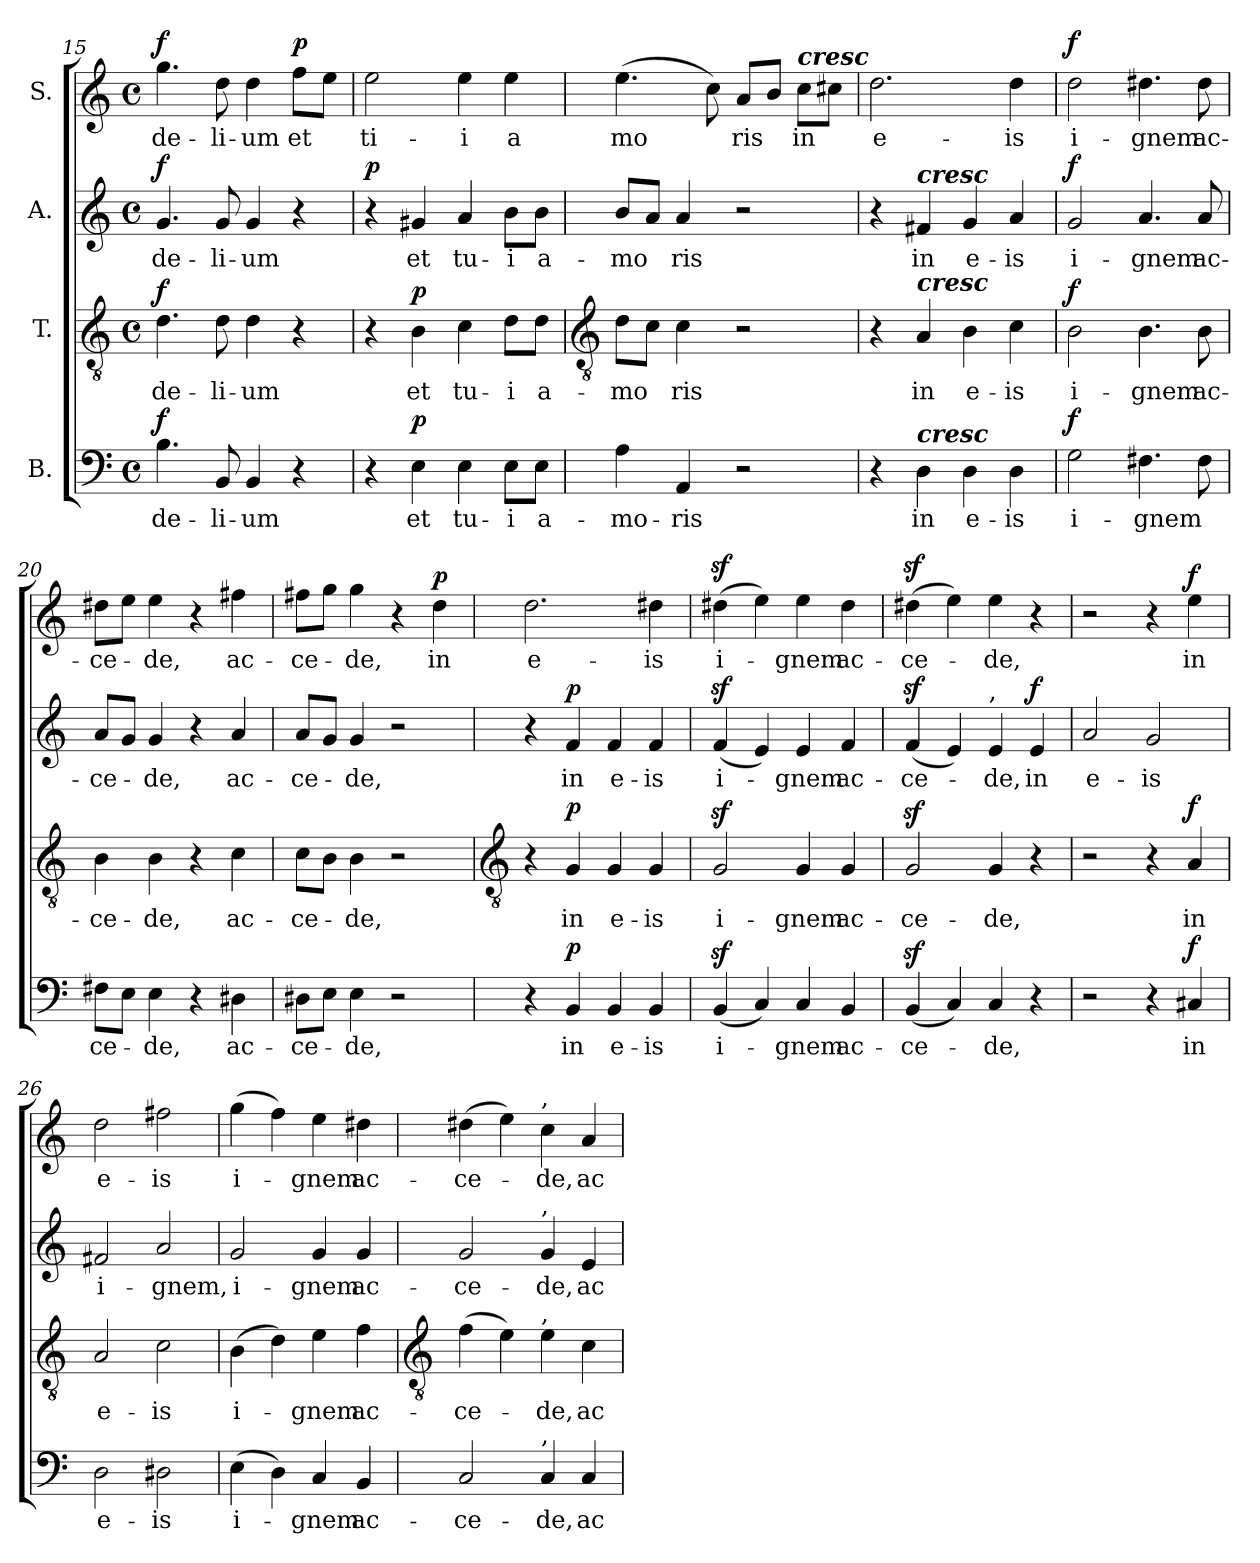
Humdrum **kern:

**kern	**text	**dynam	**kern	**text	**dynam	**kern	**text	**dynam	**kern	**text	**dynam
*part4	*part4	*part4	*part3	*part3	*part3	*part2	*part2	*part2	*part1	*part1	*part1
*staff4	*staff4	*staff4	*staff3	*staff3	*staff3	*staff2	*staff2	*staff2	*staff1	*staff1	*staff1
*I"B.	*	*	*I"T.	*	*	*I"A.	*	*	*I"S.	*	*
*clefF4	*	*	*clefGv2	*	*	*clefG2	*	*	*clefG2	*	*
*k[]	*	*	*k[]	*	*	*k[]	*	*	*k[]	*	*
*C:	*	*	*C:	*	*	*C:	*	*	*C:	*	*
*M4/4	*	*	*M4/4	*	*	*M4/4	*	*	*M4/4	*	*
*met(c)	*	*	*met(c)	*	*	*met(c)	*	*	*met(c)	*	*
=15	=15	=15	=15	=15	=15	=15	=15	=15	=15	=15	=15
!	!LO:LY:b	!LO:DY:a	!	!LO:LY:b	!LO:DY:a	!	!LO:LY:b	!LO:DY:a	!	!LO:LY:b	!LO:DY:a
4.B	-de-	f	4.d	-de-	f	4.g	-de-	f	4.gg	de-	f
!	!LO:LY:b	!	!	!LO:LY:b	!	!	!LO:LY:b	!	!	!LO:LY:b	!
8BB	-li-	.	8d	-li-	.	8g	-li-	.	8dd	-li-	.
!	!LO:LY:b	!	!	!LO:LY:b	!	!	!LO:LY:b	!	!	!LO:LY:b	!
4BB	-um	.	4d	-um	.	4g	-um	.	4dd	-um	.
!	!	!	!	!	!	!	!	!	!	!LO:LY:b	!LO:DY:a
4r	.	.	4r	.	.	4r	.	.	8ffL	et	p
.	.	.	.	.	.	.	.	.	8eeJ	.	.
=16	=16	=16	=16	=16	=16	=16	=16	=16	=16	=16	=16
!	!	!	!	!	!	!	!	!LO:DY:a	!	!LO:LY:b	!
4r	.	.	4r	.	.	4r	.	p	2ee	ti-	.
!	!LO:LY:b	!LO:DY:a	!	!LO:LY:b	!LO:DY:a	!	!LO:LY:b	!	!	!	!
4E	et	p	4B	et	p	4g#X	et	.	.	.	.
!	!LO:LY:b	!	!	!LO:LY:b	!	!	!LO:LY:b	!	!	!LO:LY:b	!
4E	tu-	.	4c	tu-	.	4a	tu-	.	4ee	-i	.
!	!LO:LY:b	!	!	!LO:LY:b	!	!	!LO:LY:b	!	!	!LO:LY:b	!
8EL	-i	.	8dL	-i	.	8bL	-i	.	4ee	a	.
!	!LO:LY:b	!	!	!LO:LY:b	!	!	!LO:LY:b	!	!	!	!
8EJ	a-	.	8dJ	a-	.	8bJ	a-	.	.	.	.
!!LO:LB:g=z
=17	=17	=17	=17	=17	=17	=17	=17	=17	=17	=17	=17
*	*	*	*clefGv2	*	*	*	*	*	*	*	*
!	!LO:LY:b	!	!	!LO:LY:b	!	!	!LO:LY:b	!	!	!LO:LY:b	!
4A	-mo-	.	8dL	-mo	.	8bL	-mo	.	(>4.ee	mo	.
.	.	.	8cJ	.	.	8aJ	.	.	.	.	.
!	!LO:LY:b	!	!	!LO:LY:b	!	!	!LO:LY:b	!	!	!	!
4AA	-ris	.	4c	ris	.	4a	ris	.	.	.	.
.	.	.	.	.	.	.	.	.	8cc)	.	.
!	!	!	!	!	!	!	!	!	!	!LO:LY:b	!
2r	.	.	2r	.	.	2r	.	.	8aL	ris	.
.	.	.	.	.	.	.	.	.	8bJ	.	.
!	!	!	!	!	!	!	!	!	!LO:TX:a:Bi:t=cresc	!	!
!	!	!	!	!	!	!	!	!	!	!LO:LY:b	!
.	.	.	.	.	.	.	.	.	8ccL	in	.
.	.	.	.	.	.	.	.	.	8cc#XJ	.	.
=18	=18	=18	=18	=18	=18	=18	=18	=18	=18	=18	=18
!	!	!	!	!	!	!	!	!	!	!LO:LY:b	!
4r	.	.	4r	.	.	4r	.	.	2.dd	e-	.
!	!	!	!	!	!	!LO:TX:a:Bi:t=cresc	!	!	!	!	!
!	!	!	!LO:TX:a:Bi:t=cresc	!	!	!	!	!	!	!	!
!LO:TX:a:Bi:t=cresc	!	!	!	!	!	!	!	!	!	!	!
!	!LO:LY:b	!	!	!LO:LY:b	!	!	!LO:LY:b	!	!	!	!
4D	in	.	4A	in	.	4f#X	in	.	.	.	.
!	!LO:LY:b	!	!	!LO:LY:b	!	!	!LO:LY:b	!	!	!	!
4D	e-	.	4B	e-	.	4g	e-	.	.	.	.
!	!LO:LY:b	!	!	!LO:LY:b	!	!	!LO:LY:b	!	!	!LO:LY:b	!
4D	-is	.	4c	-is	.	4a	-is	.	4dd	-is	.
=19	=19	=19	=19	=19	=19	=19	=19	=19	=19	=19	=19
!	!LO:LY:b	!LO:DY:b	!	!LO:LY:b	!LO:DY:b	!	!LO:LY:b	!LO:DY:b	!	!LO:LY:b	!LO:DY:b
2G	i-	f	2B	i-	f	2g	i-	f	2dd	i-	f
!	!LO:LY:b	!	!	!LO:LY:b	!	!	!LO:LY:b	!	!	!LO:LY:b	!
4.F#X	-gnem	.	4.B	-gnem	.	4.a	-gnem	.	4.dd#X	-gnem	.
!	!	!	!	!LO:LY:b	!	!	!LO:LY:b	!	!	!LO:LY:b	!
8F#	.	.	8B	ac-	.	8a	ac-	.	8dd#	ac-	.
=20	=20	=20	=20	=20	=20	=20	=20	=20	=20	=20	=20
!	!LO:LY:b	!	!	!LO:LY:b	!	!	!LO:LY:b	!	!	!LO:LY:b	!
8F#XL	ce-	.	4B	-ce-	.	8aL	-ce-	.	8dd#XL	-ce-	.
8EJ	.	.	.	.	.	8gJ	.	.	8eeJ	.	.
!	!LO:LY:b	!	!	!LO:LY:b	!	!	!LO:LY:b	!	!	!LO:LY:b	!
4E	-de,	.	4B	-de,	.	4g	-de,	.	4ee	-de,	.
4r	.	.	4r	.	.	4r	.	.	4r	.	.
!	!LO:LY:b	!	!	!LO:LY:b	!	!	!LO:LY:b	!	!	!LO:LY:b	!
4D#X	ac-	.	4c	ac-	.	4a	ac-	.	4ff#X	ac-	.
=21	=21	=21	=21	=21	=21	=21	=21	=21	=21	=21	=21
!	!LO:LY:b	!	!	!LO:LY:b	!	!	!LO:LY:b	!	!	!LO:LY:b	!
8D#XL	-ce-	.	8cL	-ce-	.	8aL	-ce-	.	8ff#XL	-ce-	.
8EJ	.	.	8BJ	.	.	8gJ	.	.	8ggJ	.	.
!	!LO:LY:b	!	!	!LO:LY:b	!	!	!LO:LY:b	!	!	!LO:LY:b	!
4E	-de,	.	4B	-de,	.	4g	-de,	.	4gg	-de,	.
2r	.	.	2r	.	.	2r	.	.	4r	.	.
!	!	!	!	!	!	!	!	!	!	!LO:LY:b	!LO:DY:a
.	.	.	.	.	.	.	.	.	4dd	in	p
!!LO:LB:g=z
=22	=22	=22	=22	=22	=22	=22	=22	=22	=22	=22	=22
*	*	*	*clefGv2	*	*	*	*	*	*	*	*
!	!	!	!	!	!	!	!	!	!	!LO:LY:b	!
4r	.	.	4r	.	.	4r	.	.	2.dd	e-	.
!	!LO:LY:b	!LO:DY:b	!	!LO:LY:b	!LO:DY:b	!	!LO:LY:b	!LO:DY:b	!	!	!
4BB	in	p	4G	in	p	4f	in	p	.	.	.
!	!LO:LY:b	!	!	!LO:LY:b	!	!	!LO:LY:b	!	!	!	!
4BB	e-	.	4G	e-	.	4f	e-	.	.	.	.
!	!LO:LY:b	!	!	!LO:LY:b	!	!	!LO:LY:b	!	!	!LO:LY:b	!
4BB	-is	.	4G	-is	.	4f	-is	.	4dd#X	-is	.
=23	=23	=23	=23	=23	=23	=23	=23	=23	=23	=23	=23
!	!LO:LY:b	!	!	!LO:LY:b	!	!	!LO:LY:b	!	!	!LO:LY:b	!
(<4BBz<	i-	.	2Gz<	i-	.	(<4fz<	i-	.	(>4dd#Xz>	i-	.
4C)	.	.	.	.	.	4e)	.	.	4ee)	.	.
!	!LO:LY:b	!	!	!LO:LY:b	!	!	!LO:LY:b	!	!	!LO:LY:b	!
4C	-gnem	.	4G	-gnem	.	4e	-gnem	.	4ee	-gnem	.
!	!LO:LY:b	!	!	!LO:LY:b	!	!	!LO:LY:b	!	!	!LO:LY:b	!
4BB	ac-	.	4G	ac-	.	4f	ac-	.	4dd#	ac-	.
=24	=24	=24	=24	=24	=24	=24	=24	=24	=24	=24	=24
!	!LO:LY:b	!	!	!LO:LY:b	!	!	!LO:LY:b	!	!	!LO:LY:b	!
(<4BBz<	-ce-	.	2Gz<	-ce-	.	(<4fz<	-ce-	.	(>4dd#Xz>	-ce-	.
4C)	.	.	.	.	.	4e)	.	.	4ee)	.	.
!	!	!	!	!	!	!LO:TX:a:t=,	!	!	!	!	!
!	!LO:LY:b	!	!	!LO:LY:b	!	!	!LO:LY:b	!	!	!LO:LY:b	!
4C	-de,	.	4G	-de,	.	4e	-de,	.	4ee	-de,	.
!	!	!	!	!	!	!	!LO:LY:b	!LO:DY:b	!	!	!
4r	.	.	4r	.	.	4e	in	f	4r	.	.
=25	=25	=25	=25	=25	=25	=25	=25	=25	=25	=25	=25
!	!	!	!	!	!	!	!LO:LY:b	!	!	!	!
2r	.	.	2r	.	.	2a	e-	.	2r	.	.
!	!	!	!	!	!	!	!LO:LY:b	!	!	!	!
4r	.	.	4r	.	.	2g	-is	.	4r	.	.
!	!LO:LY:b	!LO:DY:a	!	!LO:LY:b	!LO:DY:a	!	!	!	!	!LO:LY:b	!LO:DY:a
4C#X	in	f	4A	in	f	.	.	.	4ee	in	f
=26	=26	=26	=26	=26	=26	=26	=26	=26	=26	=26	=26
!	!LO:LY:b	!	!	!LO:LY:b	!	!	!LO:LY:b	!	!	!LO:LY:b	!
2D	e-	.	2A	e-	.	2f#X	i-	.	2dd	e-	.
!	!LO:LY:b	!	!	!LO:LY:b	!	!	!LO:LY:b	!	!	!LO:LY:b	!
2D#X	-is	.	2c	-is	.	2a	-gnem,	.	2ff#X	-is	.
=27	=27	=27	=27	=27	=27	=27	=27	=27	=27	=27	=27
!	!LO:LY:b	!	!	!LO:LY:b	!	!	!LO:LY:b	!	!	!LO:LY:b	!
(>4E	i-	.	(>4B	i-	.	2g	i-	.	(>4gg	i-	.
4D)	.	.	4d)	.	.	.	.	.	4ff)	.	.
!	!LO:LY:b	!	!	!LO:LY:b	!	!	!LO:LY:b	!	!	!LO:LY:b	!
4C	-gnem	.	4e	-gnem	.	4g	-gnem	.	4ee	-gnem	.
!	!LO:LY:b	!	!	!LO:LY:b	!	!	!LO:LY:b	!	!	!LO:LY:b	!
4BB	ac-	.	4f	ac-	.	4g	ac-	.	4dd#X	ac-	.
!!LO:LB:g=z
=28	=28	=28	=28	=28	=28	=28	=28	=28	=28	=28	=28
*	*	*	*clefGv2	*	*	*	*	*	*	*	*
!	!LO:LY:b	!	!	!LO:LY:b	!	!	!LO:LY:b	!	!	!LO:LY:b	!
2C	-ce-	.	(>4f	-ce-	.	2g	-ce-	.	(>4dd#X	-ce-	.
.	.	.	4e)	.	.	.	.	.	4ee)	.	.
!	!	!	!	!	!	!	!	!	!LO:TX:a:t=,	!	!
!	!	!	!	!	!	!LO:TX:a:t=,	!	!	!	!	!
!	!	!	!LO:TX:a:t=,	!	!	!	!	!	!	!	!
!LO:TX:a:t=,	!	!	!	!	!	!	!	!	!	!	!
!	!LO:LY:b	!	!	!LO:LY:b	!	!	!LO:LY:b	!	!	!LO:LY:b	!
4C	-de,	.	4e	-de,	.	4g	-de,	.	4cc	-de,	.
!	!LO:LY:b	!	!	!LO:LY:b	!	!	!LO:LY:b	!	!	!LO:LY:b	!
4C	ac-	.	4c	ac-	.	4e	ac-	.	4a	ac-	.
=	=	=	=	=	=	=	=	=	=	=	=
*-	*-	*-	*-	*-	*-	*-	*-	*-	*-	*-	*-
